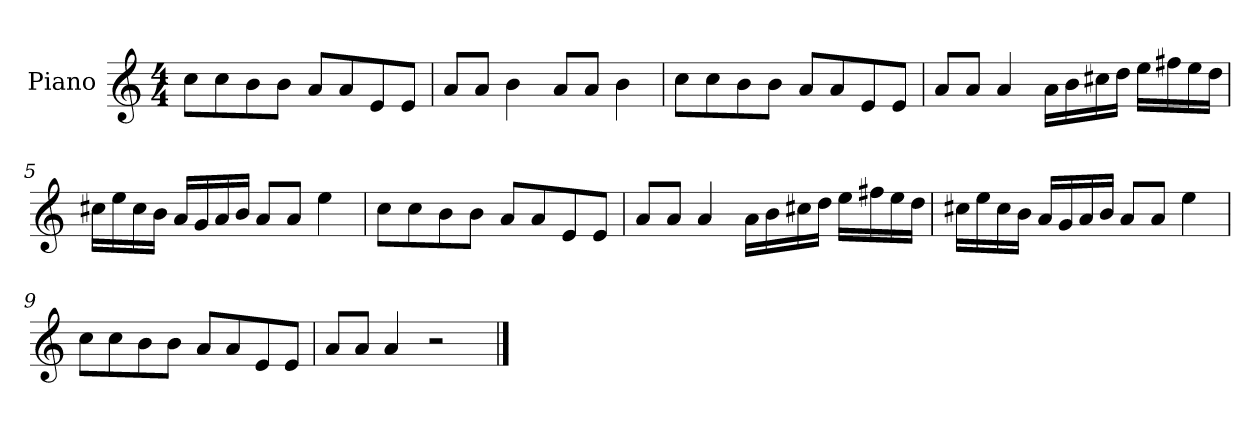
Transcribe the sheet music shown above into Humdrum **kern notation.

**kern
*part1
*staff1
*I"Piano
*I'P-no
*clefG2
*k[]
*M4/4
*MM90
=1
8cc\L
8cc\
8b\
8b\J
8a/L
8a/
8e/
8e/J
=2
8a/L
8a/J
4b\
8a/L
8a/J
4b\
=3
8cc\L
8cc\
8b\
8b\J
8a/L
8a/
8e/
8e/J
=4
8a/L
8a/J
4a/
16a\LL
16b\
16cc#X\
16dd\JJ
16ee\LL
16ff#X\
16ee\
16dd\JJ
!!LO:LB:g=z
=5
16cc#X\LL
16ee\
16cc#\
16b\JJ
16a/LL
16g/
16a/
16b/JJ
8a/L
8a/J
4ee\
=6
8cc\L
8cc\
8b\
8b\J
8a/L
8a/
8e/
8e/J
=7
8a/L
8a/J
4a/
16a\LL
16b\
16cc#X\
16dd\JJ
16ee\LL
16ff#X\
16ee\
16dd\JJ
=8
16cc#X\LL
16ee\
16cc#\
16b\JJ
16a/LL
16g/
16a/
16b/JJ
8a/L
8a/J
4ee\
!!LO:LB:g=z
=9
8cc\L
8cc\
8b\
8b\J
8a/L
8a/
8e/
8e/J
=10
8a/L
8a/J
4a/
2r
==
*-
